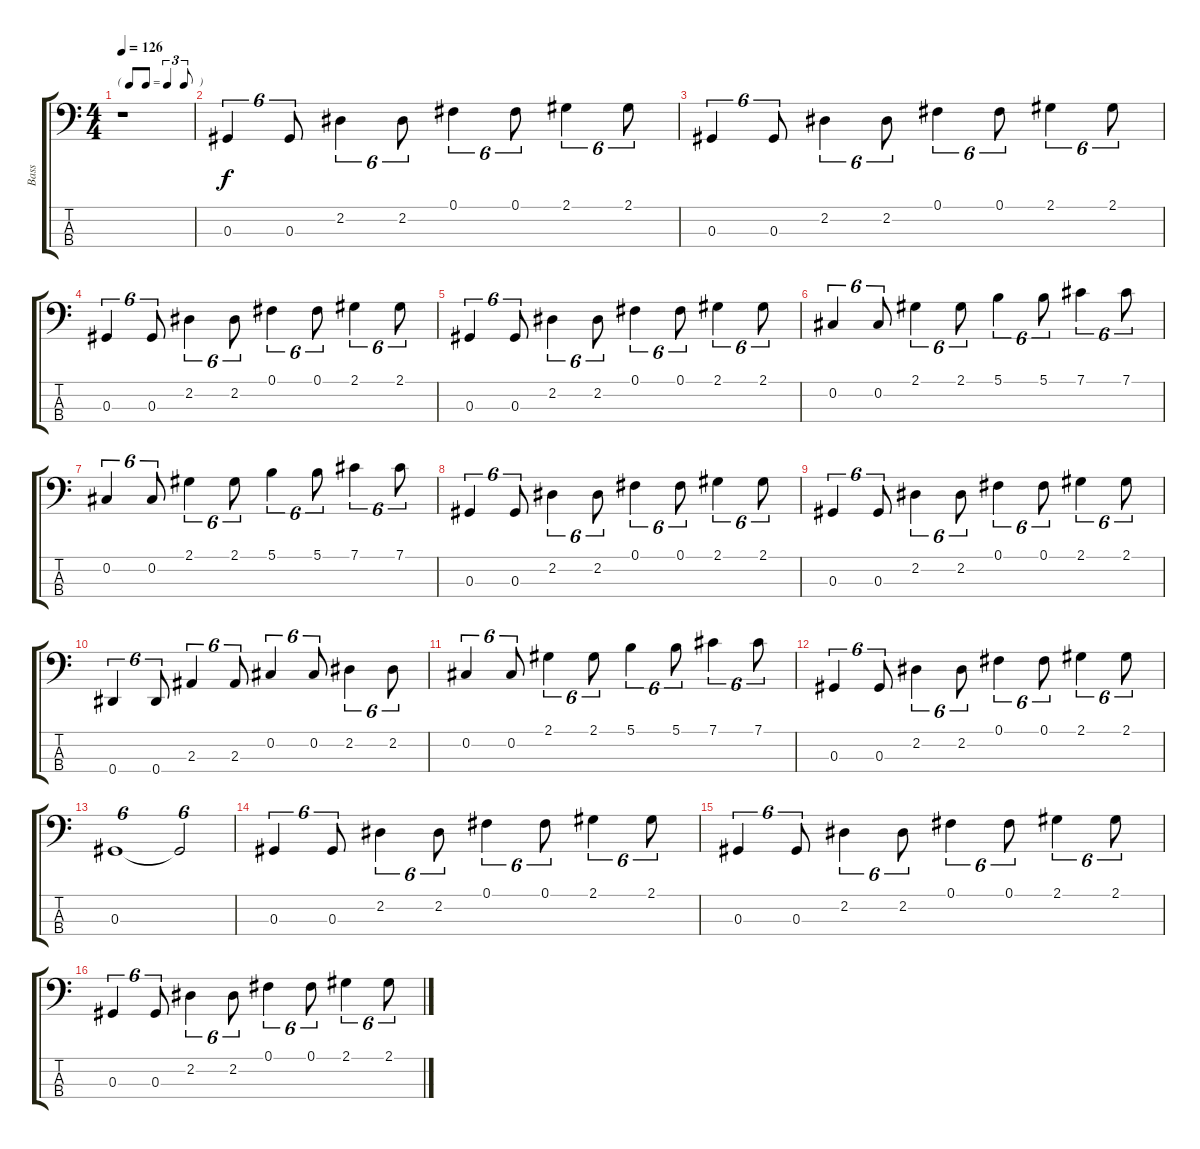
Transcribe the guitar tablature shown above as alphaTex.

\track ("Bass" "Bass") {instrument electricbassfinger}
\staff {score tabs}
\tuning (Gb2 Db2 Ab1 Eb1) {hide}
\ts (4 4)
\tf triplet8th
\tempo 126
\clef f4
\ks c
r.1{dy f instrument electricbassfinger} |
0.3.4{tu (6 4)} 0.3.8{tu (6 4)} 2.2.4{tu (6 4)} 2.2.8{tu (6 4)} 0.1.4{tu (6 4)} 0.1.8{tu (6 4)} 2.1.4{tu (6 4)} 2.1.8{tu (6 4)} |
0.3.4{tu (6 4)} 0.3.8{tu (6 4)} 2.2.4{tu (6 4)} 2.2.8{tu (6 4)} 0.1.4{tu (6 4)} 0.1.8{tu (6 4)} 2.1.4{tu (6 4)} 2.1.8{tu (6 4)} |
0.3.4{tu (6 4)} 0.3.8{tu (6 4)} 2.2.4{tu (6 4)} 2.2.8{tu (6 4)} 0.1.4{tu (6 4)} 0.1.8{tu (6 4)} 2.1.4{tu (6 4)} 2.1.8{tu (6 4)} |
0.3.4{tu (6 4)} 0.3.8{tu (6 4)} 2.2.4{tu (6 4)} 2.2.8{tu (6 4)} 0.1.4{tu (6 4)} 0.1.8{tu (6 4)} 2.1.4{tu (6 4)} 2.1.8{tu (6 4)} |
0.2.4{tu (6 4)} 0.2.8{tu (6 4)} 2.1.4{tu (6 4)} 2.1.8{tu (6 4)} 5.1.4{tu (6 4)} 5.1.8{tu (6 4)} 7.1.4{tu (6 4)} 7.1.8{tu (6 4)} |
0.2.4{tu (6 4)} 0.2.8{tu (6 4)} 2.1.4{tu (6 4)} 2.1.8{tu (6 4)} 5.1.4{tu (6 4)} 5.1.8{tu (6 4)} 7.1.4{tu (6 4)} 7.1.8{tu (6 4)} |
0.3.4{tu (6 4)} 0.3.8{tu (6 4)} 2.2.4{tu (6 4)} 2.2.8{tu (6 4)} 0.1.4{tu (6 4)} 0.1.8{tu (6 4)} 2.1.4{tu (6 4)} 2.1.8{tu (6 4)} |
0.3.4{tu (6 4)} 0.3.8{tu (6 4)} 2.2.4{tu (6 4)} 2.2.8{tu (6 4)} 0.1.4{tu (6 4)} 0.1.8{tu (6 4)} 2.1.4{tu (6 4)} 2.1.8{tu (6 4)} |
0.4.4{tu (6 4)} 0.4.8{tu (6 4)} 2.3.4{tu (6 4)} 2.3.8{tu (6 4)} 0.2.4{tu (6 4)} 0.2.8{tu (6 4)} 2.2.4{tu (6 4)} 2.2.8{tu (6 4)} |
0.2.4{tu (6 4)} 0.2.8{tu (6 4)} 2.1.4{tu (6 4)} 2.1.8{tu (6 4)} 5.1.4{tu (6 4)} 5.1.8{tu (6 4)} 7.1.4{tu (6 4)} 7.1.8{tu (6 4)} |
0.3.4{tu (6 4)} 0.3.8{tu (6 4)} 2.2.4{tu (6 4)} 2.2.8{tu (6 4)} 0.1.4{tu (6 4)} 0.1.8{tu (6 4)} 2.1.4{tu (6 4)} 2.1.8{tu (6 4)} |
0.3.1{tu (6 4)} 0.3{t}.2{tu (6 4)} |
0.3.4{tu (6 4)} 0.3.8{tu (6 4)} 2.2.4{tu (6 4)} 2.2.8{tu (6 4)} 0.1.4{tu (6 4)} 0.1.8{tu (6 4)} 2.1.4{tu (6 4)} 2.1.8{tu (6 4)} |
0.3.4{tu (6 4)} 0.3.8{tu (6 4)} 2.2.4{tu (6 4)} 2.2.8{tu (6 4)} 0.1.4{tu (6 4)} 0.1.8{tu (6 4)} 2.1.4{tu (6 4)} 2.1.8{tu (6 4)} |
0.3.4{tu (6 4)} 0.3.8{tu (6 4)} 2.2.4{tu (6 4)} 2.2.8{tu (6 4)} 0.1.4{tu (6 4)} 0.1.8{tu (6 4)} 2.1.4{tu (6 4)} 2.1.8{tu (6 4)}
